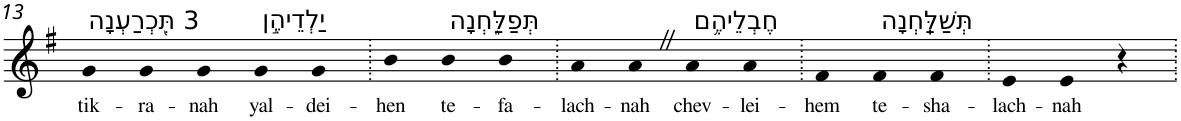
**kern	**text
*part1	*part1
*staff1	*staff1
*I"Piano	*
*I'Pno	*
!!LO:PB:g=z
*clefG2	*
*k[f#]	*
*G:	*
=13	=13
!LO:TX:a:t=3 תִּ֭כְרַעְנָה	!
!	!LO:LY:b
4g	tik-
!	!LO:LY:b
4g	-ra-
!	!LO:LY:b
4g	-nah
!LO:TX:a:t=יַלְדֵיהֶ֣ן	!
!	!LO:LY:b
4g	yal-
!	!LO:LY:b
4g	-dei-
=14.	=14.
!	!LO:LY:b
4b	-hen
!LO:TX:a:t=תְּפַלַּ֑חְנָה	!
!	!LO:LY:b
4b	te-
!	!LO:LY:b
4b	-fa-
=15.	=15.
!	!LO:LY:b
4a	-lach-
!	!LO:LY:b
4aZ	-nah
!LO:TX:a:t=חֶבְלֵיהֶ֥ם	!
!	!LO:LY:b
4a	chev-
!	!LO:LY:b
4a	-lei-
=16.	=16.
!	!LO:LY:b
4f#	-hem
!LO:TX:a:t=תְּשַׁלַּֽחְנָה	!
!	!LO:LY:b
4f#	te-
!	!LO:LY:b
4f#	-sha-
=17.	=17.
!	!LO:LY:b
4e	-lach-
!	!LO:LY:b
4e	-nah
4r	.
=.	=.
*-	*-
